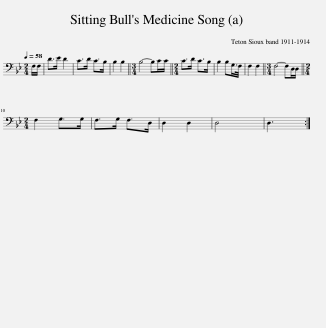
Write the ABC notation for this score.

X:1
L:1/8
Q:1/4=58
M:2/4
I:linebreak $
K:Bb
V:1 bass
V:1
 F,/F,/ | D>E D2 | C>D C>B, | B,2 B,2 ||[M:3/4] B,4- B,C/C/ || %5
[M:2/4] C>D C>B, | B,2 B,G,/>F,/ | F,2 F,2 ||[M:3/4] F,4- F,D,/D,/ ||$[M:2/4] F,2 G,>G, | %10
 F,>G, F,>D, | D,2 D,2 | D,4 | D,3 :| %14
